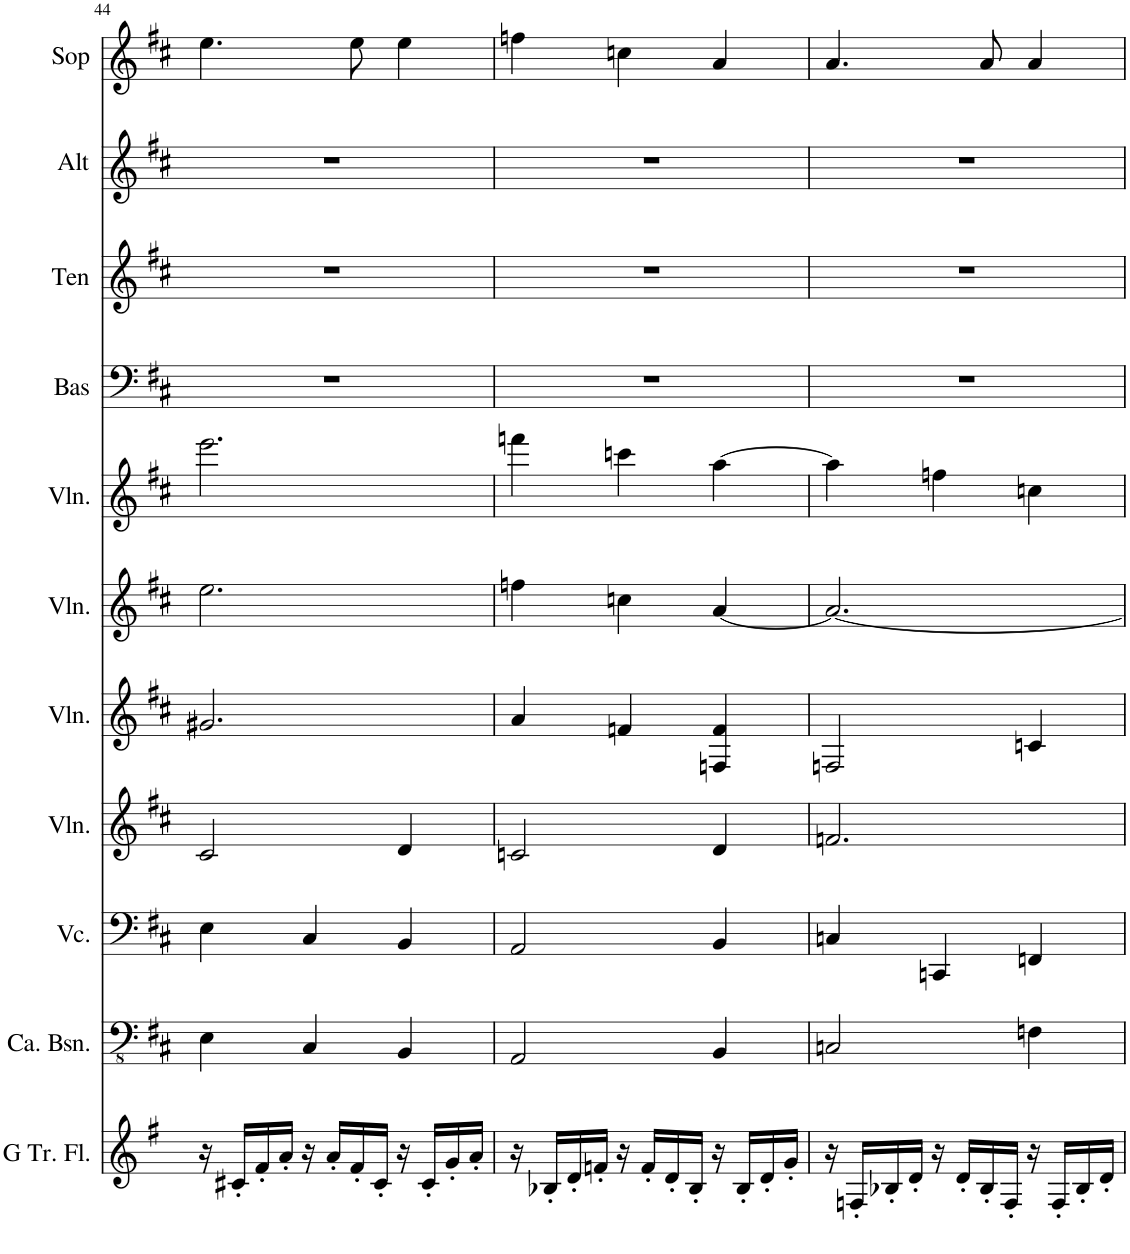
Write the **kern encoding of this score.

**kern	**kern	**kern	**kern	**kern	**kern	**kern	**kern	**kern	**kern	**kern
*part11	*part10	*part9	*part8	*part7	*part6	*part5	*part4	*part3	*part2	*part1
*staff11	*staff10	*staff9	*staff8	*staff7	*staff6	*staff5	*staff4	*staff3	*staff2	*staff1
*I"Sopraan-fluit in G, Organ rh	*I"Contrabassen, Double Bass	*I"Cello, Cello II	*I"Violen, Cello I	*I"Violen, Viola II	*I"Violen, Viola I	*I"Violen, Violin	*I"Bas	*I"Tenor	*I"Alt	*I"Sopraan
*	*I'Ca. Bsn.	*	*I'Vln.	*I'Vln.	*I'Vln.	*I'Vln.	*I'Bas	*I'Ten	*I'Alt	*I'Sop
!!LO:PB:g=z
*clefG2	*clefFv4	*clefF4	*clefG2	*clefG2	*clefG2	*clefG2	*clefF4	*clefG2	*clefG2	*clefG2
*Trd-4c-7	*	*	*	*	*	*	*	*Trd1c2	*Trd1c2	*
*k[f#]	*k[f#c#]	*k[f#c#]	*k[f#c#]	*k[f#c#]	*k[f#c#]	*k[f#c#]	*k[f#c#]	*k[f#c#]	*k[f#c#]	*k[f#c#]
*M3/4	*M3/4	*M3/4	*M3/4	*M3/4	*M3/4	*M3/4	*M3/4	*M3/4	*M3/4	*M3/4
=44	=44	=44	=44	=44	=44	=44	=44	=44	=44	=44
16r	4EE\	4E\	2c#/	2.g#X/	2.ee\	2.eee\	2.r	2.r	2.r	4.ee\
16c#X'/LL	.	.	.	.	.	.	.	.	.	.
16f#'/	.	.	.	.	.	.	.	.	.	.
16a'/JJ	.	.	.	.	.	.	.	.	.	.
16r	4CC#/	4C#/	.	.	.	.	.	.	.	.
16a'/LL	.	.	.	.	.	.	.	.	.	.
16f#'/	.	.	.	.	.	.	.	.	.	8ee\
16c#'/JJ	.	.	.	.	.	.	.	.	.	.
16r	4BBB/	4BB/	4d/	.	.	.	.	.	.	4ee\
16c#'/LL	.	.	.	.	.	.	.	.	.	.
16g'/	.	.	.	.	.	.	.	.	.	.
16a'/JJ	.	.	.	.	.	.	.	.	.	.
=45	=45	=45	=45	=45	=45	=45	=45	=45	=45	=45
16r	2AAA/	2AA/	2cn/	4a/	4ffn\	4fffn\	2.r	2.r	2.r	4ffn\
16B-X'/LL	.	.	.	.	.	.	.	.	.	.
16d'/	.	.	.	.	.	.	.	.	.	.
16fn'/JJ	.	.	.	.	.	.	.	.	.	.
16r	.	.	.	4fn/	4ccn\	4cccn\	.	.	.	4ccn\
16f'/LL	.	.	.	.	.	.	.	.	.	.
16d'/	.	.	.	.	.	.	.	.	.	.
16B-'/JJ	.	.	.	.	.	.	.	.	.	.
16r	4BBB/	4BB/	4d/	4Fn/ 4f/	[4a/	[4aa\	.	.	.	4a/
16B-'/LL	.	.	.	.	.	.	.	.	.	.
16d'/	.	.	.	.	.	.	.	.	.	.
16g'/JJ	.	.	.	.	.	.	.	.	.	.
=46	=46	=46	=46	=46	=46	=46	=46	=46	=46	=46
16r	2CCn/	4Cn/	2.fn/	2Fn/	2.a/_	4aa\]	2.r	2.r	2.r	4.a/
16Fn'/LL	.	.	.	.	.	.	.	.	.	.
16B-X'/	.	.	.	.	.	.	.	.	.	.
16d'/JJ	.	.	.	.	.	.	.	.	.	.
16r	.	4CCn/	.	.	.	4ffn\	.	.	.	.
16d'/LL	.	.	.	.	.	.	.	.	.	.
16B-'/	.	.	.	.	.	.	.	.	.	8a/
16F'/JJ	.	.	.	.	.	.	.	.	.	.
16r	4FFn\	4FFn/	.	4cn/	.	4ccn\	.	.	.	4a/
16F'/LL	.	.	.	.	.	.	.	.	.	.
16B-'/	.	.	.	.	.	.	.	.	.	.
16d'/JJ	.	.	.	.	.	.	.	.	.	.
=	=	=	=	=	=	=	=	=	=	=
*-	*-	*-	*-	*-	*-	*-	*-	*-	*-	*-
